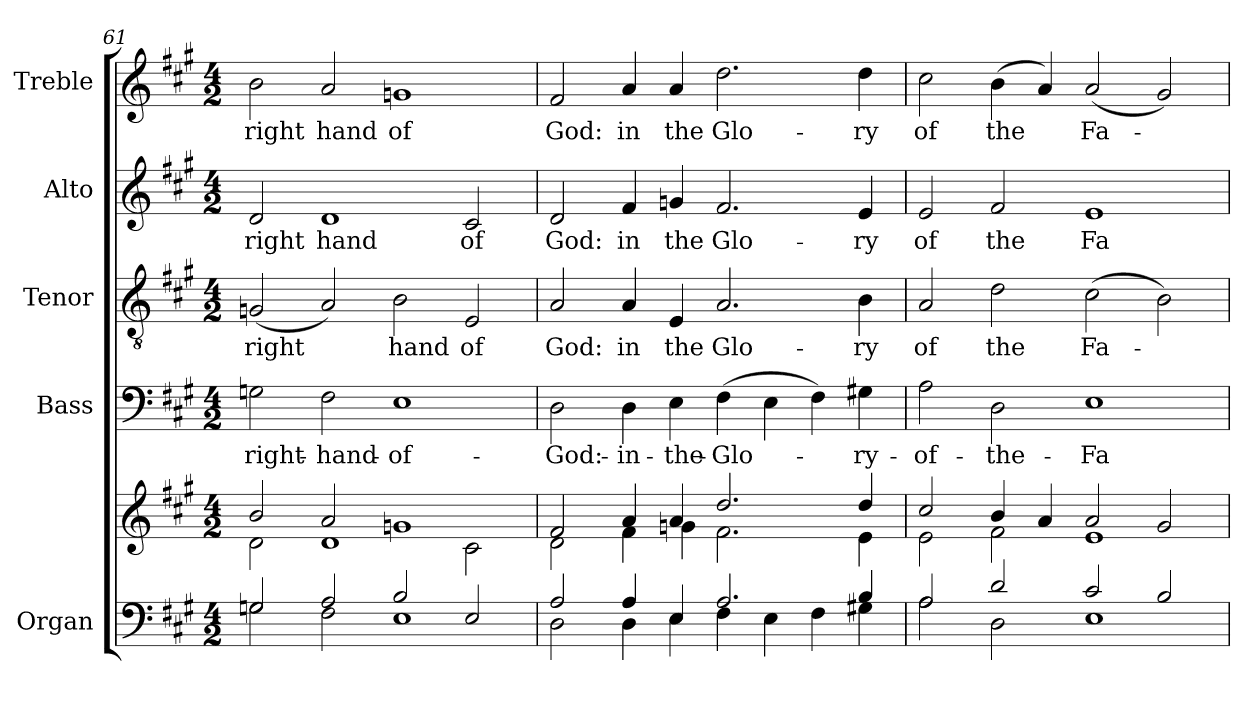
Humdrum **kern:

**kern	**kern	**kern	**text	**kern	**text	**kern	**text	**kern	**text
*part5	*part5	*part4	*part4	*part3	*part3	*part2	*part2	*part1	*part1
*staff6	*staff5	*staff4	*staff4	*staff3	*staff3	*staff2	*staff2	*staff1	*staff1
*I"Organ	*	*I"Bass	*	*I"Tenor	*	*I"Alto	*	*I"Treble	*
*I'Org.	*	*I'B.	*	*I'T.	*	*I'A.	*	*I'Tr.	*
*clefF4	*clefG2	*clefF4	*	*clefGv2	*	*clefG2	*	*clefG2	*
*	*	*	*	*ITrd7c12	*	*	*	*	*
*k[f#c#g#]	*k[f#c#g#]	*k[f#c#g#]	*	*k[f#c#g#]	*	*k[f#c#g#]	*	*k[f#c#g#]	*
*A:	*A:	*A:	*	*A:	*	*A:	*	*A:	*
*M4/2	*M4/2	*M4/2	*	*M4/2	*	*M4/2	*	*M4/2	*
=61	=61	=61	=61	=61	=61	=61	=61	=61	=61
*^	*^	*	*	*	*	*	*	*	*
!	!	!	!	!	!LO:LY:b:color=#000000	!	!	!	!	!	!
!	!	!	!	!	!	!	!LO:LY:b:color=#000000	!	!	!	!
!	!	!	!	!	!	!	!	!	!LO:LY:b:color=#000000	!	!
!	!	!	!	!	!	!	!	!	!	!	!LO:LY:b:color=#000000
2Gni/	2Gi\	2bi/	2di\	2Gni\	-right-	(2GGni/	right	2di/	right	2bi\	right
!	!	!	!	!	!LO:LY:b:color=#000000	!	!	!	!	!	!
!	!	!	!	!	!	!	!	!	!LO:LY:b:color=#000000	!	!
!	!	!	!	!	!	!	!	!	!	!	!LO:LY:b:color=#000000
2Ai/	2F#i\	2ai/	1di	2F#i\	-hand-	2AAi/)	.	1di	hand	2ai/	hand
!	!	!	!	!	!LO:LY:b:color=#000000	!	!	!	!	!	!
!	!	!	!	!	!	!	!LO:LY:b:color=#000000	!	!	!	!
!	!	!	!	!	!	!	!	!	!	!	!LO:LY:b:color=#000000
2Bi/	1Ei	1gni	.	1Ei	-of-	2BBi\	hand	.	.	1gni	of
!	!	!	!	!	!	!	!LO:LY:b:color=#000000	!	!	!	!
!	!	!	!	!	!	!	!	!	!LO:LY:b:color=#000000	!	!
2Ei/	.	.	2c#i\	.	.	2EEi/	of	2c#i/	of	.	.
=62	=62	=62	=62	=62	=62	=62	=62	=62	=62	=62	=62
!	!	!	!	!	!LO:LY:b:color=#000000	!	!	!	!	!	!
!	!	!	!	!	!	!	!LO:LY:b:color=#000000	!	!	!	!
!	!	!	!	!	!	!	!	!	!LO:LY:b:color=#000000	!	!
!	!	!	!	!	!	!	!	!	!	!	!LO:LY:b:color=#000000
2Ai/	2Di\	2f#i/	2di\	2Di\	-God:-	2AAi/	God:	2di/	God:	2f#i/	God:
!	!	!	!	!	!LO:LY:b:color=#000000	!	!	!	!	!	!
!	!	!	!	!	!	!	!LO:LY:b:color=#000000	!	!	!	!
!	!	!	!	!	!	!	!	!	!LO:LY:b:color=#000000	!	!
!	!	!	!	!	!	!	!	!	!	!	!LO:LY:b:color=#000000
4Ai/	4Di\	4ai/	4f#i\	4Di\	-in-	4AAi/	in	4f#i/	in	4ai/	in
!	!	!	!	!	!LO:LY:b:color=#000000	!	!	!	!	!	!
!	!	!	!	!	!	!	!LO:LY:b:color=#000000	!	!	!	!
!	!	!	!	!	!	!	!	!	!LO:LY:b:color=#000000	!	!
!	!	!	!	!	!	!	!	!	!	!	!LO:LY:b:color=#000000
4Ei/	4Ei\	4ai/	4gni\	4Ei\	-the-	4EEi/	the	4gni/	the	4ai/	the
!	!	!	!	!	!LO:LY:b:color=#000000	!	!	!	!	!	!
!	!	!	!	!	!	!	!LO:LY:b:color=#000000	!	!	!	!
!	!	!	!	!	!	!	!	!	!LO:LY:b:color=#000000	!	!
!	!	!	!	!	!	!	!	!	!	!	!LO:LY:b:color=#000000
2.Ai/	4F#i\	2.ddi/	2.f#i\	(4F#i\	-Glo-	2.AAi/	Glo-	2.f#i/	Glo-	2.ddi\	Glo-
.	4Ei\	.	.	4Ei\	.	.	.	.	.	.	.
.	4F#i\	.	.	4F#i\)	.	.	.	.	.	.	.
!	!	!	!	!	!LO:LY:b:color=#000000	!	!	!	!	!	!
!	!	!	!	!	!	!	!LO:LY:b:color=#000000	!	!	!	!
!	!	!	!	!	!	!	!	!	!LO:LY:b:color=#000000	!	!
!	!	!	!	!	!	!	!	!	!	!	!LO:LY:b:color=#000000
4Bi/	4G#Xi\	4ddi/	4ei\	4G#Xi\	-ry-	4BBi\	-ry	4ei/	-ry	4ddi\	-ry
!!LO:LB:g=z
=63	=63	=63	=63	=63	=63	=63	=63	=63	=63	=63	=63
!	!	!	!	!	!LO:LY:b:color=#000000	!	!	!	!	!	!
!	!	!	!	!	!	!	!LO:LY:b:color=#000000	!	!	!	!
!	!	!	!	!	!	!	!	!	!LO:LY:b:color=#000000	!	!
!	!	!	!	!	!	!	!	!	!	!	!LO:LY:b:color=#000000
2Ai/	2Ai\	2cc#i/	2ei\	2Ai\	-of-	2AAi/	of	2ei/	of	2cc#i\	of
!	!	!	!	!	!LO:LY:b:color=#000000	!	!	!	!	!	!
!	!	!	!	!	!	!	!LO:LY:b:color=#000000	!	!	!	!
!	!	!	!	!	!	!	!	!	!LO:LY:b:color=#000000	!	!
!	!	!	!	!	!	!	!	!	!	!	!LO:LY:b:color=#000000
2di/	2Di\	4bi/	2f#i\	2Di\	-the-	2Di\	the	2f#i/	the	(4bi\	the
.	.	4ai/	.	.	.	.	.	.	.	4ai/)	.
!	!	!	!	!	!LO:LY:b:color=#000000	!	!	!	!	!	!
!	!	!	!	!	!	!	!LO:LY:b:color=#000000	!	!	!	!
!	!	!	!	!	!	!	!	!	!LO:LY:b:color=#000000	!	!
!	!	!	!	!	!	!	!	!	!	!	!LO:LY:b:color=#000000
2c#i/	1Ei	2ai/	1ei	1Ei	-Fa-	(2C#i\	Fa-	1ei	Fa-	(2ai/	Fa-
2Bi/	.	2g#i/	.	.	.	2BBi\)	.	.	.	2g#i/)	.
*v	*v	*	*	*	*	*	*	*	*	*	*
*	*v	*v	*	*	*	*	*	*	*	*
=	=	=	=	=	=	=	=	=	=
*-	*-	*-	*-	*-	*-	*-	*-	*-	*-
